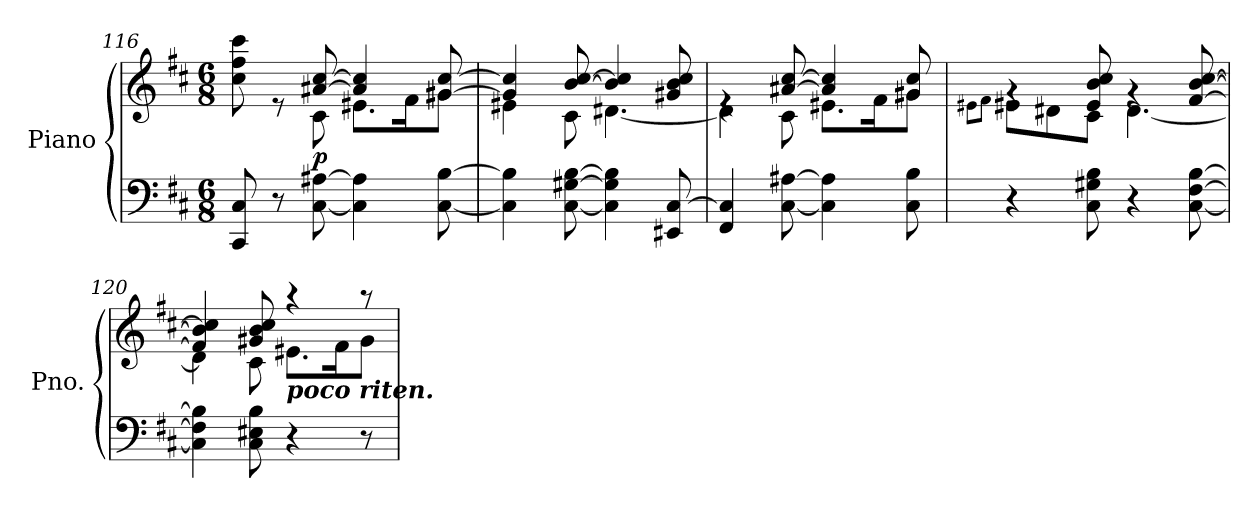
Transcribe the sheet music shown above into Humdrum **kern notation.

**kern	**kern	**dynam
*part1	*part1	*part1
*staff2	*staff1	*staff1/2
*I"Piano	*	*
*I'Pno.	*	*
*clefF4	*clefG2	*
*k[f#c#]	*k[f#c#]	*
*D:	*D:	*
*M6/8	*M6/8	*
=116	=116	=116
*	*^	*
8CC#/ 8C#/	8cc#\ 8ff#\ 8ccc#\	4ryy	.
8r	8re	.	.
!	!	!	!LO:DY:a=2
[8C#\ [8A#X\	[8a#X/ [8cc#/	8c#\	p
4C#\] 4A#\]	4a#/] 4cc#/]	8.e#X\L	.
.	.	16f#\K	.
[8C#\ [8B\	[8g#X/ [8cc#/	8g#\J	.
=117	=117	=117	=117
4C#\] 4B\]	4g#/] 4cc#/]	4e#X\	.
[8C#\ [8G#X\ [8B\	[8b/ [8cc#/	8c#\	.
4C#\] 4G#\] 4B\]	4b/] 4cc#/]	[4.d#X\	.
8EE#X/ [8C#/	8g#X/ 8b/ 8cc#/	.	.
=118	=118	=118	=118
4FF#/ 4C#/]	4re	4d#\]	.
[8C#\ [8A#X\	[8a#X/ [8cc#/	8c#\	.
4C#\] 4A#\]	4a#/] 4cc#/]	8.e#X\L	.
.	.	16f#\K	.
8C#\ 8B\	8g#X/ 8cc#/	8g#\J	.
=119	=119	=119	=119
.	.	8qe#X\L	.
.	.	8qf#\J	.
4r	4rg	8e#\L	.
.	.	8d#X\	.
8C#\ 8G#X\ 8B\	8e#/ 8b/ 8cc#/	8c#\J	.
4r	4rg	[4.d#\	.
[8C#\ [8F#\ [8B\	[8f#/ [8b/ [8cc#/	.	.
!!LO:PB:g=z	!!
=120	=120	=120	=120
4C#\] 4F#\] 4B\]	4f#/] 4b/] 4cc#/]	4d#\]	.
8C#\ 8E#X\ 8B\	8g#X/ 8b/ 8cc#/	8c#\	.
!	!LO:TX:b:Bi:t=poco riten.	!	!
4r	4raa	8.e#X\L	.
.	.	16f#\K	.
8r	8raa	8g#\J	.
*	*v	*v	*
=	=	=
*-	*-	*-
